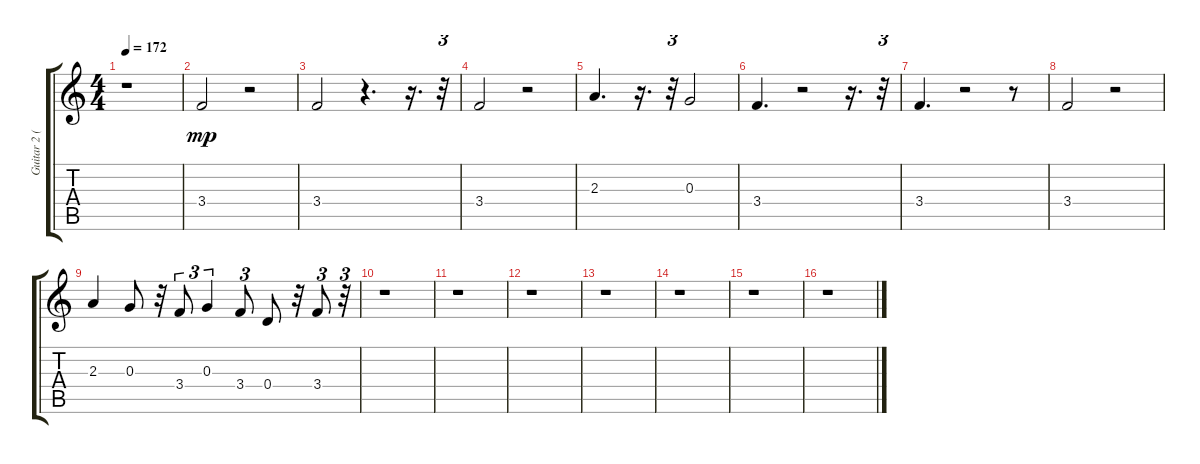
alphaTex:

\track ("Guitar 2 (Same)" "Guitar 2 (") {instrument overdrivenguitar}
\staff {score tabs}
\tuning (E4 B3 G3 D3 A2 E2) {hide}
\ts (4 4)
\tempo 172
\clef g2
\ks c
r.1{dy mp instrument overdrivenguitar} |
3.4.2 r.2 |
3.4.2 r.4{d} r.16{d} r.32{tu (3 2)} |
3.4.2 r.2 |
2.3.4{d} r.16{d} r.32{tu (3 2)} 0.3.2 |
3.4.4{d} r.2 r.16{d} r.32{tu (3 2)} |
3.4.4{d} r.2 r.8 |
3.4.2 r.2 |
2.3.4 0.3.8 r.32 3.4.8{tu (3 2)} 0.3.4{tu (3 2)} 3.4.8{tu (3 2)} 0.4.8 r.32 3.4.8{tu (3 2)} r.32{tu (3 2)} |
r.1 |
r.1 |
r.1 |
r.1 |
r.1 |
r.1 |
r.1
